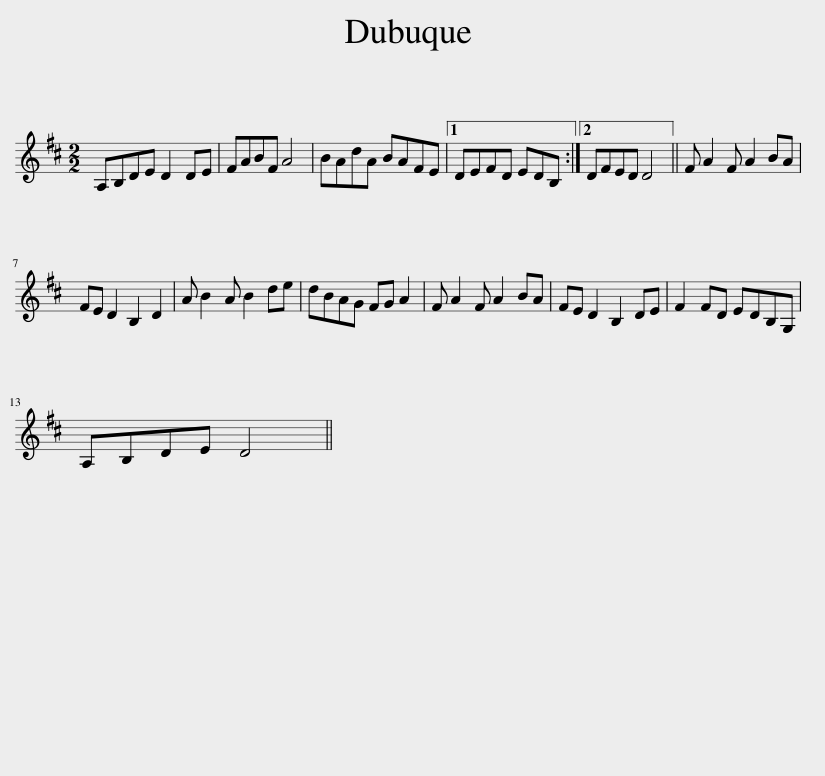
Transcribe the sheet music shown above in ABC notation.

X:1
L:1/8
M:2/2
I:linebreak $
K:D
V:1 treble
V:1
 A,B,DE D2 DE | FABF A4 | BAdA BAFE |1 DEFD EDB, :|2 DFED D4 || %5
 F A2 F A2 BA |$ FE D2 B,2 D2 | A B2 A B2 de | dBAG FG A2 | F A2 F A2 BA | %10
 FE D2 B,2 DE | F2 FD EDB,G, |$ A,B,DE D4 || %13
